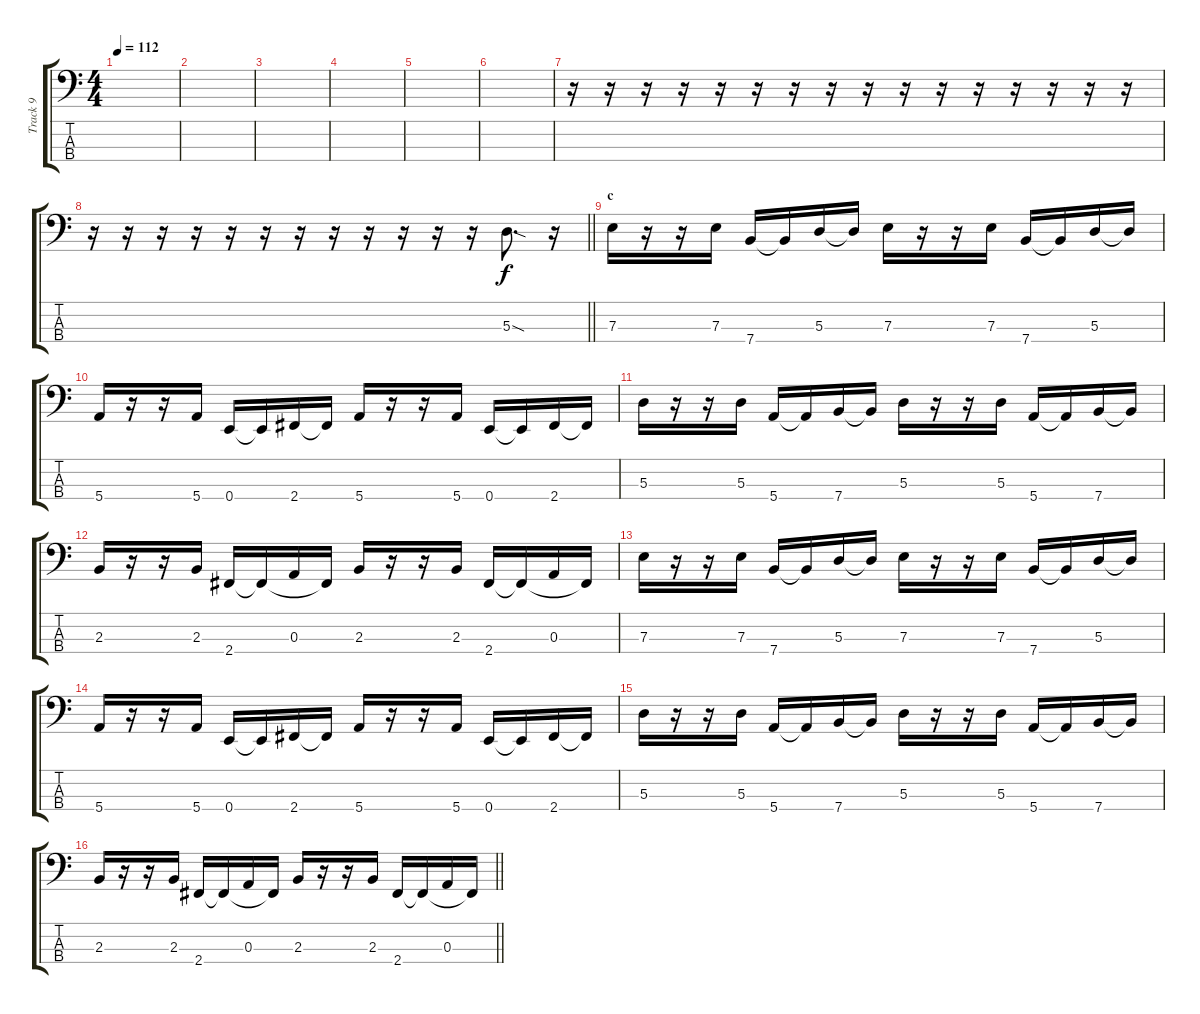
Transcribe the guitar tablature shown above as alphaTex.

\track ("Track 9" "Track 9") {instrument electricbassfinger}
\staff {score tabs}
\tuning (G2 D2 A1 E1) {hide}
\ts (4 4)
\tempo 112
\clef f4
\ks c
|
|
|
|
|
|
r.16 r.16 r.16 r.16 r.16 r.16 r.16 r.16 r.16 r.16 r.16 r.16 r.16 r.16 r.16 r.16 |
\barLineRight lightlight
r.16 r.16 r.16 r.16 r.16 r.16 r.16 r.16 r.16 r.16 r.16 r.16 5.3{sod}.8{d} r.16 |
\section ("" "c")
7.3.16 r.16 r.16 7.3.16 7.4.16 7.4{t}.16 5.3.16 5.3{t}.16 7.3.16 r.16 r.16 7.3.16 7.4.16 7.4{t}.16 5.3.16 5.3{t}.16 |
5.4.16 r.16 r.16 5.4.16 0.4.16 0.4{t}.16 2.4.16 2.4{t}.16 5.4.16 r.16 r.16 5.4.16 0.4.16 0.4{t}.16 2.4.16 2.4{t}.16 |
5.3.16 r.16 r.16 5.3.16 5.4.16 5.4{t}.16 7.4.16 7.4{t}.16 5.3.16 r.16 r.16 5.3.16 5.4.16 5.4{t}.16 7.4.16 7.4{t}.16 |
2.3.16 r.16 r.16 2.3.16 2.4.16 2.4{t}.16 0.3.16 2.4{t}.16 2.3.16 r.16 r.16 2.3.16 2.4.16 2.4{t}.16 0.3.16 2.4{t}.16 |
7.3.16 r.16 r.16 7.3.16 7.4.16 7.4{t}.16 5.3.16 5.3{t}.16 7.3.16 r.16 r.16 7.3.16 7.4.16 7.4{t}.16 5.3.16 5.3{t}.16 |
5.4.16 r.16 r.16 5.4.16 0.4.16 0.4{t}.16 2.4.16 2.4{t}.16 5.4.16 r.16 r.16 5.4.16 0.4.16 0.4{t}.16 2.4.16 2.4{t}.16 |
5.3.16 r.16 r.16 5.3.16 5.4.16 5.4{t}.16 7.4.16 7.4{t}.16 5.3.16 r.16 r.16 5.3.16 5.4.16 5.4{t}.16 7.4.16 7.4{t}.16 |
\barLineRight lightlight
2.3.16 r.16 r.16 2.3.16 2.4.16 2.4{t}.16 0.3.16 2.4{t}.16 2.3.16 r.16 r.16 2.3.16 2.4.16 2.4{t}.16 0.3.16 2.4{t}.16
